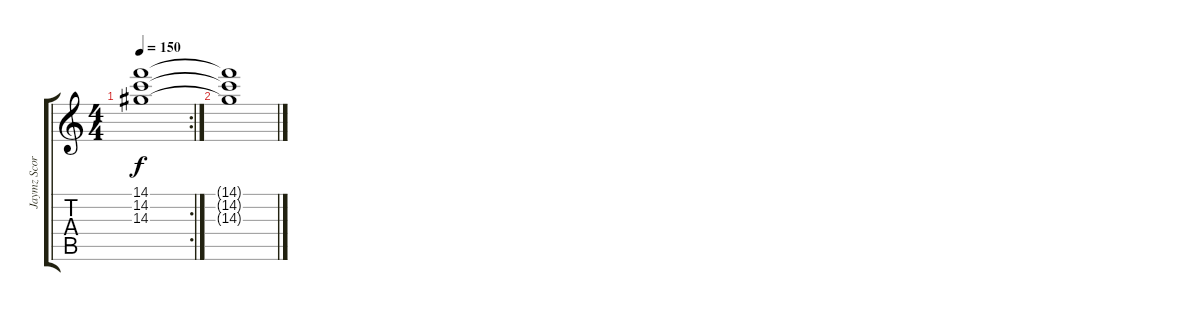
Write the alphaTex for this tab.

\track ("Jaymz Scorpion" "Jaymz Scor") {instrument overdrivenguitar}
\staff {score tabs}
\tuning (Eb4 Bb3 Gb3 Db3 Ab2 Eb2) {hide}
\rc 2
\ts (4 4)
\tempo 150
\clef g2
\ks c
(14.1 14.2 14.3).1{dy f} |
(14.1{t} 14.2{t} 14.3{t}).1
